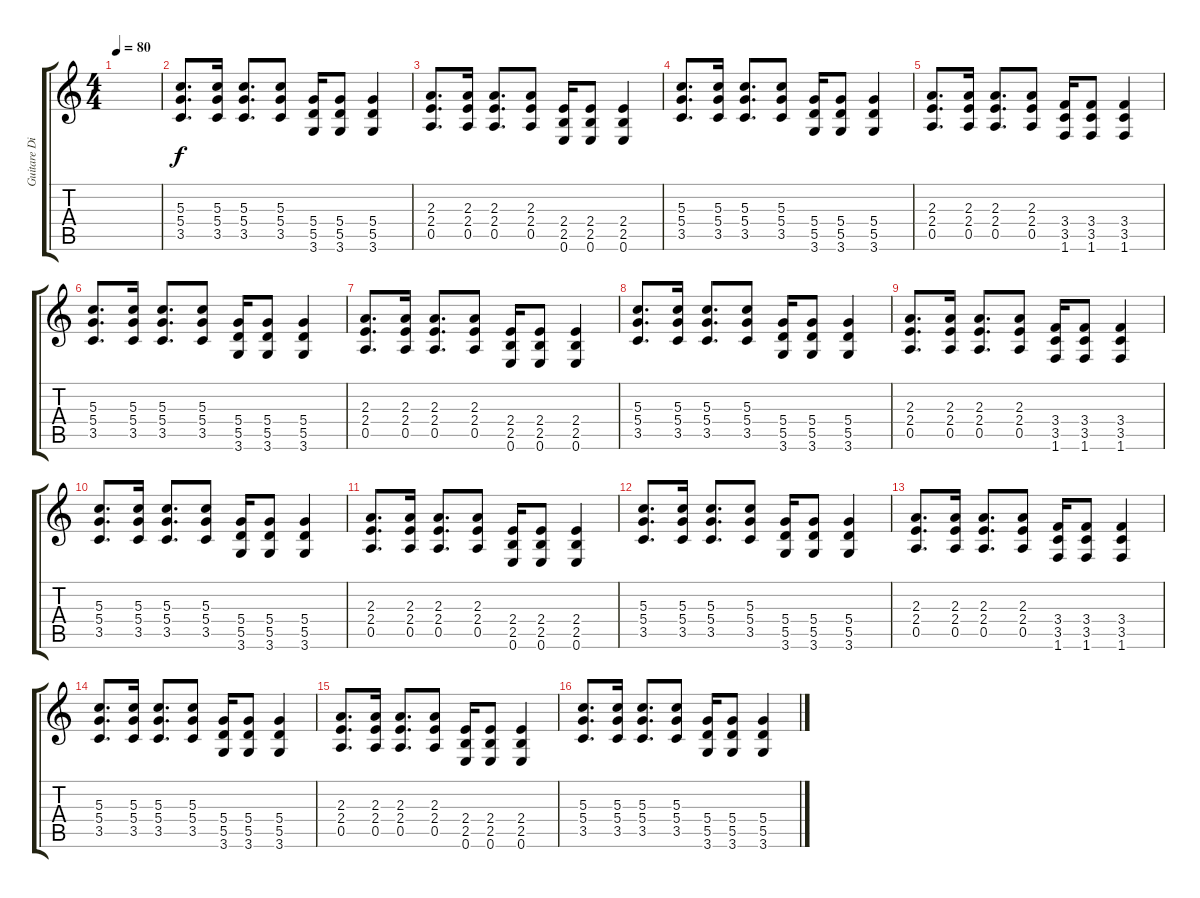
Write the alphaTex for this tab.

\track ("Guitare Disto" "Guitare Di") {instrument distortionguitar}
\staff {score tabs}
\tuning (E4 B3 G3 D3 A2 E2) {hide}
\ts (4 4)
\tempo 80
\clef g2
\ks c
|
(5.3 5.4 3.5).8{d instrument distortionguitar} (5.3 5.4 3.5).16 (5.3 5.4 3.5).8{d} (5.3 5.4 3.5).8 (5.4 5.5 3.6).16 (5.4 5.5 3.6).8 (5.4 5.5 3.6).4 |
(2.3 2.4 0.5).8{d} (2.3 2.4 0.5).16 (2.3 2.4 0.5).8{d} (2.3 2.4 0.5).8 (2.4 2.5 0.6).16 (2.4 2.5 0.6).8 (2.4 2.5 0.6).4 |
(5.3 5.4 3.5).8{d} (5.3 5.4 3.5).16 (5.3 5.4 3.5).8{d} (5.3 5.4 3.5).8 (5.4 5.5 3.6).16 (5.4 5.5 3.6).8 (5.4 5.5 3.6).4 |
(2.3 2.4 0.5).8{d} (2.3 2.4 0.5).16 (2.3 2.4 0.5).8{d} (2.3 2.4 0.5).8 (3.4 3.5 1.6).16 (3.4 3.5 1.6).8 (3.4 3.5 1.6).4 |
(5.3 5.4 3.5).8{d instrument distortionguitar} (5.3 5.4 3.5).16 (5.3 5.4 3.5).8{d} (5.3 5.4 3.5).8 (5.4 5.5 3.6).16 (5.4 5.5 3.6).8 (5.4 5.5 3.6).4 |
(2.3 2.4 0.5).8{d} (2.3 2.4 0.5).16 (2.3 2.4 0.5).8{d} (2.3 2.4 0.5).8 (2.4 2.5 0.6).16 (2.4 2.5 0.6).8 (2.4 2.5 0.6).4 |
(5.3 5.4 3.5).8{d} (5.3 5.4 3.5).16 (5.3 5.4 3.5).8{d} (5.3 5.4 3.5).8 (5.4 5.5 3.6).16 (5.4 5.5 3.6).8 (5.4 5.5 3.6).4 |
(2.3 2.4 0.5).8{d} (2.3 2.4 0.5).16 (2.3 2.4 0.5).8{d} (2.3 2.4 0.5).8 (3.4 3.5 1.6).16 (3.4 3.5 1.6).8 (3.4 3.5 1.6).4 |
(5.3 5.4 3.5).8{d instrument distortionguitar} (5.3 5.4 3.5).16 (5.3 5.4 3.5).8{d} (5.3 5.4 3.5).8 (5.4 5.5 3.6).16 (5.4 5.5 3.6).8 (5.4 5.5 3.6).4 |
(2.3 2.4 0.5).8{d} (2.3 2.4 0.5).16 (2.3 2.4 0.5).8{d} (2.3 2.4 0.5).8 (2.4 2.5 0.6).16 (2.4 2.5 0.6).8 (2.4 2.5 0.6).4 |
(5.3 5.4 3.5).8{d} (5.3 5.4 3.5).16 (5.3 5.4 3.5).8{d} (5.3 5.4 3.5).8 (5.4 5.5 3.6).16 (5.4 5.5 3.6).8 (5.4 5.5 3.6).4 |
(2.3 2.4 0.5).8{d} (2.3 2.4 0.5).16 (2.3 2.4 0.5).8{d} (2.3 2.4 0.5).8 (3.4 3.5 1.6).16 (3.4 3.5 1.6).8 (3.4 3.5 1.6).4 |
(5.3 5.4 3.5).8{d instrument distortionguitar} (5.3 5.4 3.5).16 (5.3 5.4 3.5).8{d} (5.3 5.4 3.5).8 (5.4 5.5 3.6).16 (5.4 5.5 3.6).8 (5.4 5.5 3.6).4 |
(2.3 2.4 0.5).8{d} (2.3 2.4 0.5).16 (2.3 2.4 0.5).8{d} (2.3 2.4 0.5).8 (2.4 2.5 0.6).16 (2.4 2.5 0.6).8 (2.4 2.5 0.6).4 |
(5.3 5.4 3.5).8{d} (5.3 5.4 3.5).16 (5.3 5.4 3.5).8{d} (5.3 5.4 3.5).8 (5.4 5.5 3.6).16 (5.4 5.5 3.6).8 (5.4 5.5 3.6).4
